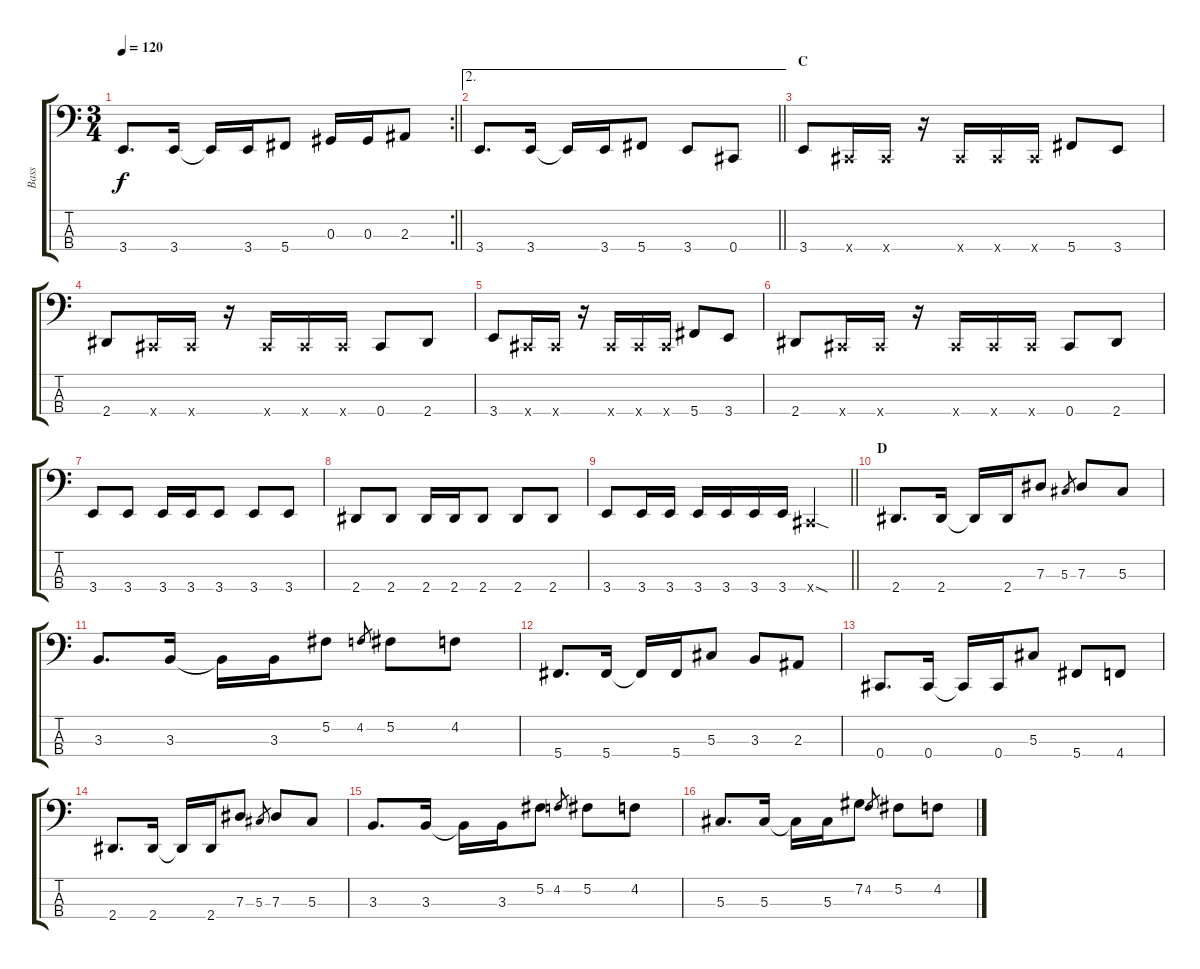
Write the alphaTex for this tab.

\track ("Bass" "Bass") {instrument electricbasspick}
\staff {score tabs}
\tuning (Gb2 Db2 Ab1 Db1) {hide}
\rc 2
\ts (3 4)
\tempo 120
\clef f4
\barLineRight lightlight
\ks c
3.4.8{d dy f} 3.4.16 3.4{t}.16 3.4.16 5.4.8 0.3.16 0.3.16 2.3.8 |
\ae 2
\barLineRight lightlight
3.4.8{d} 3.4.16 3.4{t}.16 3.4.16 5.4.8 3.4.8 0.4.8 |
\section ("" "C")
3.4.8 0.4{x}.16 0.4{x}.16 r.16 0.4{x}.16 0.4{x}.16 0.4{x}.16 5.4.8 3.4.8 |
2.4.8 0.4{x}.16 0.4{x}.16 r.16 0.4{x}.16 0.4{x}.16 0.4{x}.16 0.4.8 2.4.8 |
3.4.8 0.4{x}.16 0.4{x}.16 r.16 0.4{x}.16 0.4{x}.16 0.4{x}.16 5.4.8 3.4.8 |
2.4.8 0.4{x}.16 0.4{x}.16 r.16 0.4{x}.16 0.4{x}.16 0.4{x}.16 0.4.8 2.4.8 |
3.4.8 3.4.8 3.4.16 3.4.16 3.4.8 3.4.8 3.4.8 |
2.4.8 2.4.8 2.4.16 2.4.16 2.4.8 2.4.8 2.4.8 |
\barLineRight lightlight
3.4.8 3.4.16 3.4.16 3.4.16 3.4.16 3.4.16 3.4.16 0.4{sod x}.4 |
\section ("" "D")
2.4.8{d} 2.4.16 2.4{t}.16 2.4.16 7.3.8 5.3.8{gr} 7.3.8 5.3.8 |
3.3.8{d} 3.3.16 3.3{t}.16 3.3.16 5.2.8 4.2.8{gr} 5.2.8 4.2.8 |
5.4.8{d} 5.4.16 5.4{t}.16 5.4.16 5.3.8 3.3.8 2.3.8 |
0.4.8{d} 0.4.16 0.4{t}.16 0.4.16 5.3.8 5.4.8 4.4.8 |
2.4.8{d} 2.4.16 2.4{t}.16 2.4.16 7.3.8 5.3.8{gr} 7.3.8 5.3.8 |
3.3.8{d} 3.3.16 3.3{t}.16 3.3.16 5.2.8 4.2.8{gr} 5.2.8 4.2.8 |
5.3.8{d} 5.3.16 5.3{t}.16 5.3.16 7.2.8 4.2.8{gr} 5.2.8 4.2.8
